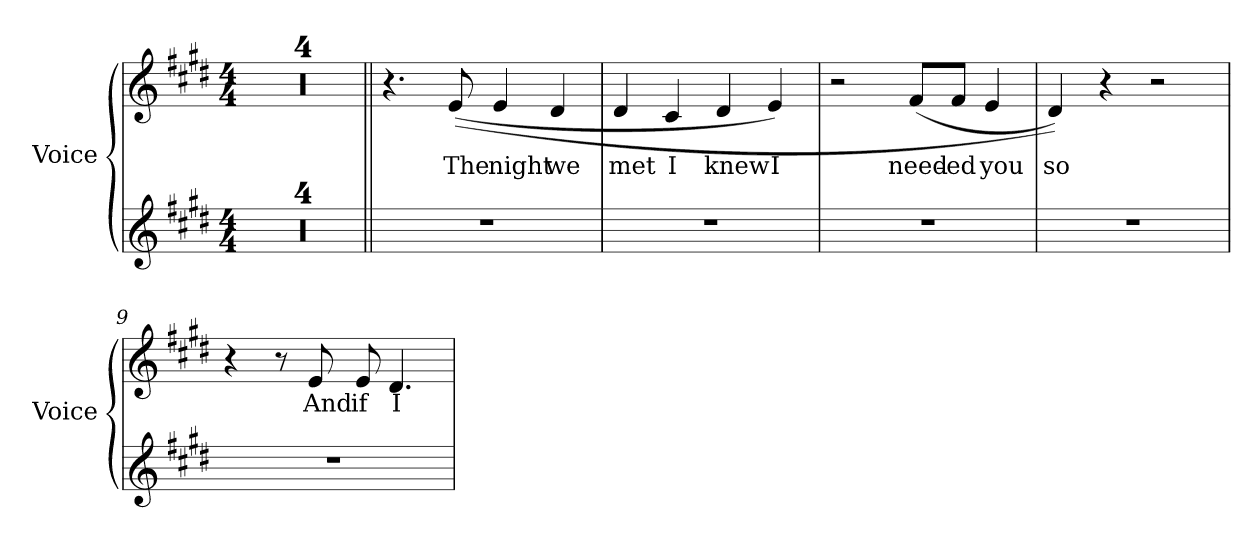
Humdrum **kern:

**kern	**kern	**text
*part2	*part1	*part1
*staff2	*staff1	*staff1
*I"Voice	*I"Voice	*
*I'Voice	*I'Voice	*
!!LO:PB:g=z
*clefG2	*clefG2	*
*k[f#c#g#d#]	*k[f#c#g#d#]	*
*E:	*E:	*
*M4/4	*M4/4	*
=1	=1	=1
1r	1r	.
=2	=2	=2
1r	1r	.
=3	=3	=3
1r	1r	.
=4	=4	=4
1r	1r	.
=5||	=5||	=5||
1r	4.r	.
!	!	!LO:LY:b:color=#000000
.	((8ei/	The
!	!	!LO:LY:b:color=#000000
.	4ei/	night
!	!	!LO:LY:b:color=#000000
.	4d#i/	we
=6	=6	=6
!	!	!LO:LY:b:color=#000000
1r	4d#i/	met
!	!	!LO:LY:b:color=#000000
.	4c#i/	I
!	!	!LO:LY:b:color=#000000
.	4d#i/	knew
!	!	!LO:LY:b:color=#000000
.	4ei/)	I
=7	=7	=7
1r	2r	.
!	!	!LO:LY:b:color=#000000
.	(8f#i/L	need-
!	!	!LO:LY:b:color=#000000
.	8f#i/J	-ed
!	!	!LO:LY:b:color=#000000
.	4ei/	you
!!LO:LB:g=z
=8	=8	=8
!	!	!LO:LY:b:color=#000000
1r	4d#i/))	so
.	4r	.
.	2r	.
=9	=9	=9
1r	4r	.
.	8r	.
!	!	!LO:LY:b:color=#000000
.	8ei/	And
!	!	!LO:LY:b:color=#000000
.	8ei/	if
!	!	!LO:LY:b:color=#000000
.	4.d#i/	I
=	=	=
*-	*-	*-
